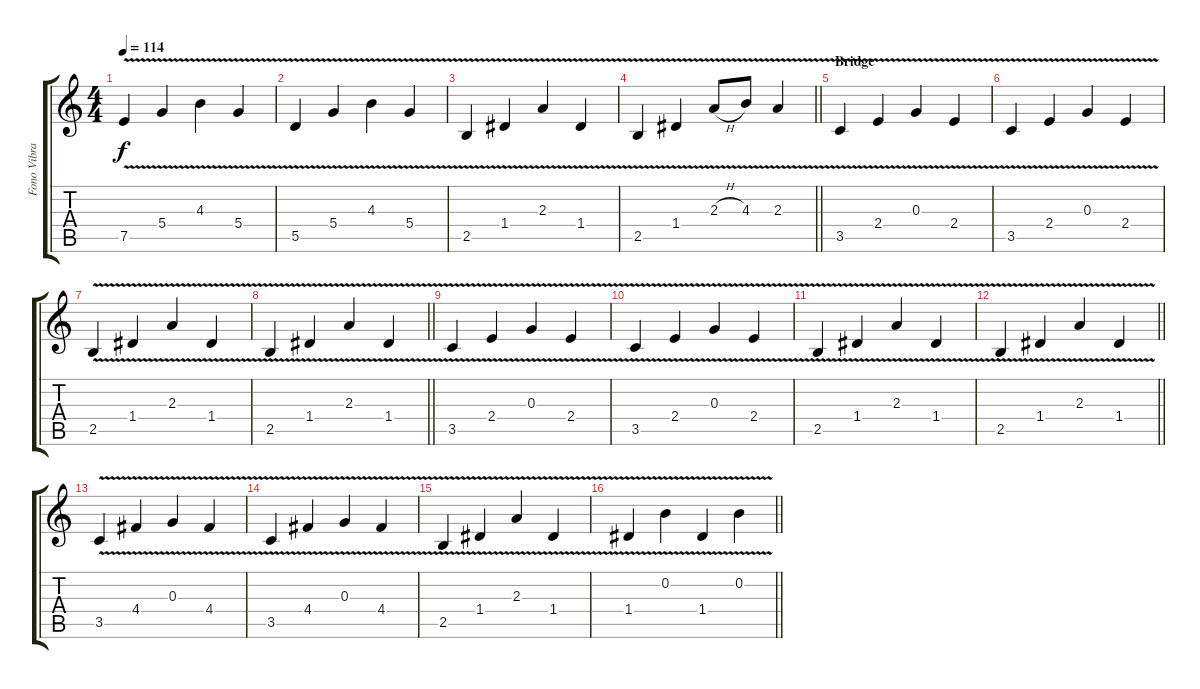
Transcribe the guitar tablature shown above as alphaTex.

\track ("Fono Vibrato Guitar" "Fono Vibra") {instrument electricguitarclean}
\staff {score tabs}
\tuning (E4 B3 G3 D3 A2 E2) {hide}
\ts (4 4)
\tempo 114
\clef g2
\ks c
7.5{v}.4{dy f} 5.4{v}.4 4.3{v}.4 5.4{v}.4 |
5.5{v}.4 5.4{v}.4 4.3{v}.4 5.4{v}.4 |
2.5{v}.4 1.4{v}.4 2.3{v}.4 1.4{v}.4 |
\barLineRight lightlight
2.5{v}.4 1.4{v}.4 2.3{v h}.8 4.3{v}.8 2.3{v}.4 |
\section ("" "Bridge ")
3.5{v}.4 2.4{v}.4 0.3{v}.4 2.4{v}.4 |
3.5{v}.4 2.4{v}.4 0.3{v}.4 2.4{v}.4 |
2.5{v}.4 1.4{v}.4 2.3{v}.4 1.4{v}.4 |
\barLineRight lightlight
2.5{v}.4 1.4{v}.4 2.3{v}.4 1.4{v}.4 |
3.5{v}.4 2.4{v}.4 0.3{v}.4 2.4{v}.4 |
3.5{v}.4 2.4{v}.4 0.3{v}.4 2.4{v}.4 |
2.5{v}.4 1.4{v}.4 2.3{v}.4 1.4{v}.4 |
\barLineRight lightlight
2.5{v}.4 1.4{v}.4 2.3{v}.4 1.4{v}.4 |
3.5{v}.4 4.4{v}.4 0.3{v}.4 4.4{v}.4 |
3.5{v}.4 4.4{v}.4 0.3{v}.4 4.4{v}.4 |
2.5{v}.4 1.4{v}.4 2.3{v}.4 1.4{v}.4 |
\barLineRight lightlight
1.4{v}.4 0.2{v}.4 1.4{v}.4 0.2{v}.4
